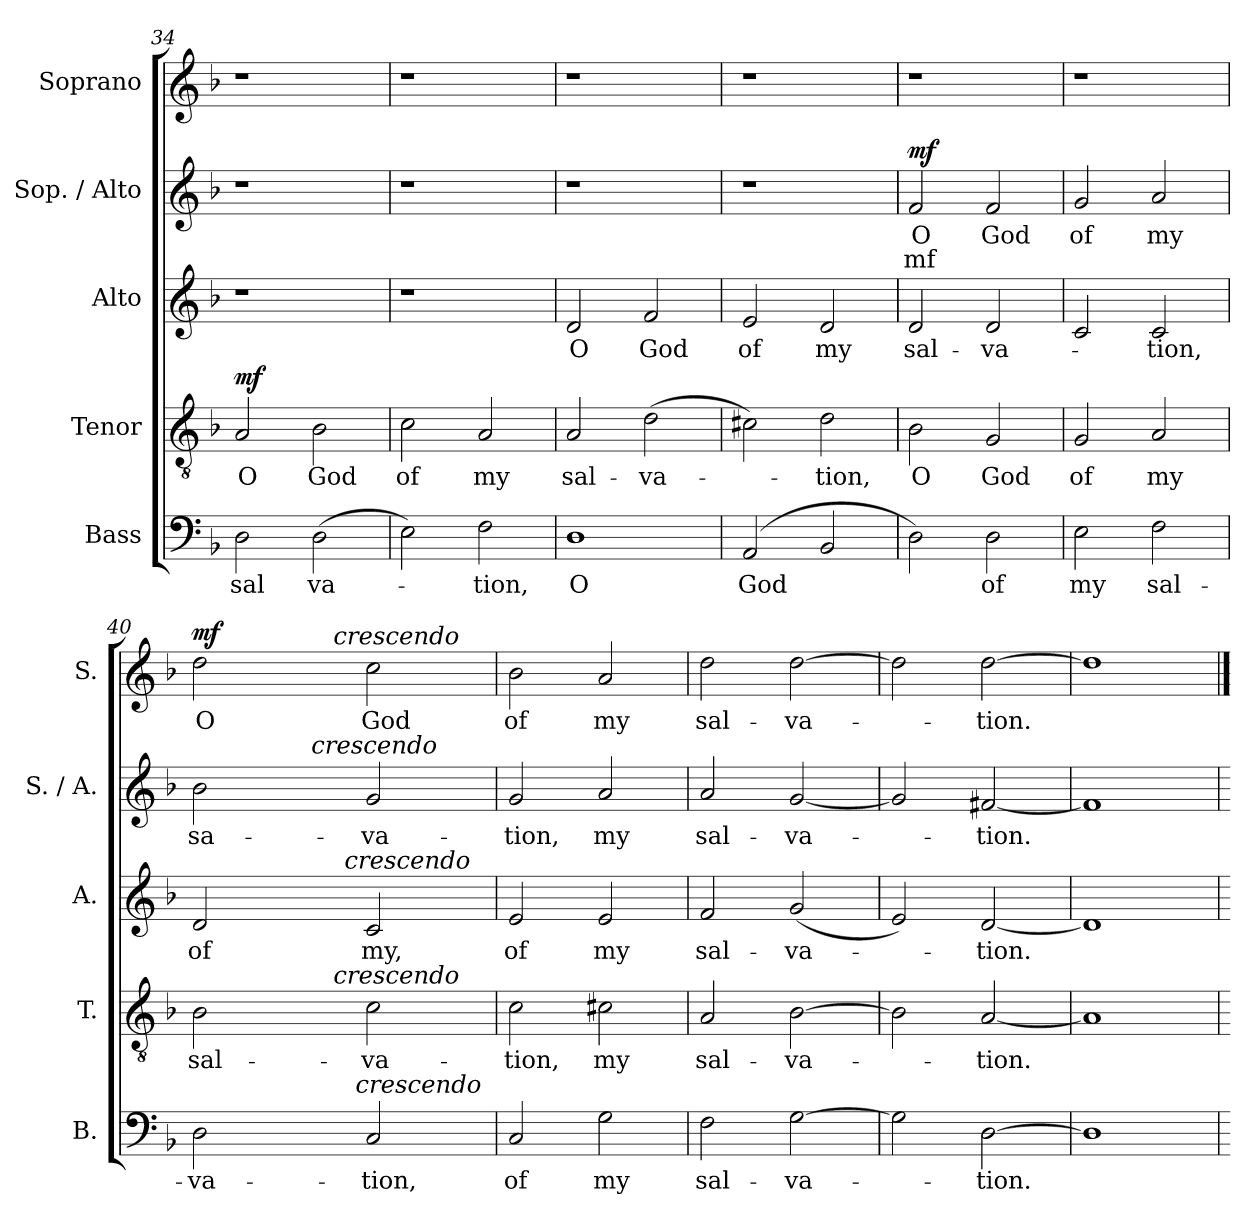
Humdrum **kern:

**kern	**text	**kern	**text	**dynam	**kern	**text	**kern	**text	**text	**dynam	**kern	**text	**dynam
*part5	*part5	*part4	*part4	*part4	*part3	*part3	*part2	*part2	*part2	*part2	*part1	*part1	*part1
*staff5	*staff5	*staff4	*staff4	*staff4	*staff3	*staff3	*staff2	*staff2	*staff2	*staff2	*staff1	*staff1	*staff1
*I"Bass	*	*I"Tenor	*	*	*I"Alto	*	*I"Sop. /  Alto	*	*	*	*I"Soprano	*	*
*I'B.	*	*I'T.	*	*	*I'A.	*	*I'S. /  A.	*	*	*	*I'S.	*	*
*clefF4	*	*clefGv2	*	*	*clefG2	*	*clefG2	*	*	*	*clefG2	*	*
*k[b-]	*	*k[b-]	*	*	*k[b-]	*	*k[b-]	*	*	*	*k[b-]	*	*
*F:	*	*F:	*	*	*F:	*	*F:	*	*	*	*F:	*	*
=34	=34	=34	=34	=34	=34	=34	=34	=34	=34	=34	=34	=34	=34
!	!LO:LY:b:cj	!	!LO:LY:b:cj	!LO:DY:a	!	!	!	!	!	!	!	!	!
2D\	sal	2A/	O	mf	1r	.	1r	.	.	.	1r	.	.
!	!LO:LY:b:cj	!	!LO:LY:b:cj	!	!	!	!	!	!	!	!	!	!
(>2D\	va-	2B-\	God	.	.	.	.	.	.	.	.	.	.
=35	=35	=35	=35	=35	=35	=35	=35	=35	=35	=35	=35	=35	=35
!	!	!	!LO:LY:b:cj	!	!	!	!	!	!	!	!	!	!
2E\)	.	2c\	of	.	1r	.	1r	.	.	.	1r	.	.
!	!LO:LY:b:cj	!	!LO:LY:b:cj	!	!	!	!	!	!	!	!	!	!
2F\	-tion,	2A/	my	.	.	.	.	.	.	.	.	.	.
=36	=36	=36	=36	=36	=36	=36	=36	=36	=36	=36	=36	=36	=36
!	!LO:LY:b:rj	!	!LO:LY:b:cj	!	!	!LO:LY:b:cj	!	!	!	!	!	!	!
1D	O	2A/	sal-	.	2d/	O	1r	.	.	.	1r	.	.
!	!	!	!LO:LY:b:cj	!	!	!LO:LY:b:cj	!	!	!	!	!	!	!
.	.	(>2d\	-va-	.	2f/	God	.	.	.	.	.	.	.
=37	=37	=37	=37	=37	=37	=37	=37	=37	=37	=37	=37	=37	=37
!	!LO:LY:b	!	!	!	!	!LO:LY:b:cj	!	!	!	!	!	!	!
(<2AA/	God	2c#X\)	.	.	2e/	of	1r	.	.	.	1r	.	.
!	!	!	!LO:LY:b:cj	!	!	!LO:LY:b:cj	!	!	!	!	!	!	!
2BB-/	.	2d\	-tion,	.	2d/	my	.	.	.	.	.	.	.
=38	=38	=38	=38	=38	=38	=38	=38	=38	=38	=38	=38	=38	=38
!	!	!	!LO:LY:b:cj	!	!	!LO:LY:b:cj	!	!LO:LY:b:cj	!LO:LY:b:rj	!LO:DY:a	!	!	!
2D\)	.	2B-\	O	.	2d/	sal-	2f/	O	mf	mf	1r	.	.
!	!LO:LY:b:cj	!	!LO:LY:b:cj	!	!	!LO:LY:b:cj	!	!LO:LY:b:cj	!	!	!	!	!
2D\	of	2G/	God	.	2d/	-va-	2f/	God	.	.	.	.	.
!!LO:LB:g=z
=39	=39	=39	=39	=39	=39	=39	=39	=39	=39	=39	=39	=39	=39
!	!LO:LY:b:cj	!	!LO:LY:b:cj	!	!	!	!	!LO:LY:b:cj	!	!	!	!	!
2E\	my	2G/	of	.	2c/	.	2g/	of	.	.	1r	.	.
!	!LO:LY:b:cj	!	!LO:LY:b:cj	!	!	!LO:LY:b:cj	!	!LO:LY:b:cj	!	!	!	!	!
2F\	sal-	2A/	my	.	2c/	-tion,	2a/	my	.	.	.	.	.
=40	=40	=40	=40	=40	=40	=40	=40	=40	=40	=40	=40	=40	=40
!	!LO:LY:b:cj	!	!LO:LY:b:cj	!	!	!LO:LY:b:cj	!	!LO:LY:b:cj	!	!	!	!LO:LY:b:cj	!LO:DY:a
*^	*	*^	*	*	*^	*	*^	*	*	*	*^	*	*
2D\	4ryy	-va-	2B-\	4ryy	sal-	.	2d/	4...ryy	of	2b-\	4ryy	sa-	.	.	2dd\	4ryy	O	mf
.	8...ryy	.	.	8ryy	.	.	.	.	.	.	8ryy	.	.	.	.	8ryy	.	.
.	.	.	.	16ryy	.	.	.	.	.	.	32.ryy	.	.	.	.	16ryy	.	.
!	!	!	!	!	!	!	!	!	!	!	!LO:TX:a:i:t=crescendo	!	!	!	!	!	!	!
.	.	.	.	.	.	.	.	.	.	.	2ryy	.	.	.	.	.	.	.
.	.	.	.	64ryy	.	.	.	.	.	.	.	.	.	.	.	64ryy	.	.
!	!	!	!	!	!	!	!	!	!	!	!	!	!	!	!	!LO:TX:a:i:t=crescendo	!	!
!	!	!	!	!LO:TX:a:i:t=crescendo	!	!	!	!	!	!	!	!	!	!	!	!	!	!
.	.	.	.	2ryy	.	.	.	.	.	.	.	.	.	.	.	2ryy	.	.
!	!	!	!	!	!	!	!	!LO:TX:a:i:t=crescendo	!	!	!	!	!	!	!	!	!	!
.	.	.	.	.	.	.	.	2ryy	.	.	.	.	.	.	.	.	.	.
!	!LO:TX:a:i:t=crescendo	!	!	!	!	!	!	!	!	!	!	!	!	!	!	!	!	!
.	2ryy	.	.	.	.	.	.	.	.	.	.	.	.	.	.	.	.	.
!	!	!LO:LY:b:cj	!	!	!LO:LY:b:cj	!	!	!	!LO:LY:b:cj	!	!	!LO:LY:b:cj	!	!	!	!	!LO:LY:b:cj	!
2C/	.	-tion,	2c\	.	-va-	.	2c/	.	my,	2g/	.	-va-	.	.	2cc\	.	God	.
.	.	.	.	.	.	.	.	.	.	.	16ryy	.	.	.	.	.	.	.
.	.	.	.	32.ryy	.	.	.	.	.	.	.	.	.	.	.	32.ryy	.	.
.	.	.	.	.	.	.	.	32ryy	.	.	.	.	.	.	.	.	.	.
.	64ryy	.	.	.	.	.	.	.	.	.	64ryy	.	.	.	.	.	.	.
=41	=41	=41	=41	=41	=41	=41	=41	=41	=41	=41	=41	=41	=41	=41	=41	=41	=41	=41
!	!	!LO:LY:b:cj	!	!	!LO:LY:b:cj	!	!	!	!LO:LY:b:cj	!	!	!LO:LY:b:cj	!	!	!	!	!LO:LY:b:cj	!
*v	*v	*	*	*	*	*	*v	*v	*	*v	*v	*	*	*	*v	*v	*	*
*	*	*v	*v	*	*	*	*	*	*	*	*	*	*	*
2C/	of	2c\	-tion,	.	2e/	of	2g/	-tion,	.	.	2b-\	of	.
!	!LO:LY:b:cj	!	!LO:LY:b:cj	!	!	!LO:LY:b:cj	!	!LO:LY:b:cj	!	!	!	!LO:LY:b:cj	!
2G\	my	2c#X\	my	.	2e/	my	2a/	my	.	.	2a/	my	.
=42	=42	=42	=42	=42	=42	=42	=42	=42	=42	=42	=42	=42	=42
!	!LO:LY:b:cj	!	!LO:LY:b:cj	!	!	!LO:LY:b:cj	!	!LO:LY:b:cj	!	!	!	!LO:LY:b:cj	!
2F\	sal-	2A/	sal-	.	2f/	sal-	2a/	sal-	.	.	2dd\	sal-	.
!	!LO:LY:b:cj	!	!LO:LY:b:cj	!	!	!LO:LY:b:cj	!	!LO:LY:b:cj	!	!	!	!LO:LY:b:cj	!
[>2G\	-va-	[>2B-\	-va-	.	(<2g/	-va-	[<2g/	-va-	.	.	[>2dd\	-va-	.
=43	=43	=43	=43	=43	=43	=43	=43	=43	=43	=43	=43	=43	=43
2G\]	.	2B-\]	.	.	2e/)	.	2g/]	.	.	.	2dd\]	.	.
!	!LO:LY:b:cj	!	!LO:LY:b:cj	!	!	!LO:LY:b:cj	!	!LO:LY:b:cj	!	!	!	!LO:LY:b	!
[>2D\	-tion.	[<2A/	-tion.	.	[<2d/	-tion.	[<2f#X/	-tion.	.	.	[>2dd\	-tion.	.
=44	=44	=44	=44	=44	=44	=44	=44	=44	=44	=44	=44	=44	=44
1D]	.	1A]	.	.	1d]	.	1f#]	.	.	.	1dd]	.	.
=	==	=	==	==	=	==	=	==	==	==	==	==	==
*-	*-	*-	*-	*-	*-	*-	*-	*-	*-	*-	*-	*-	*-
